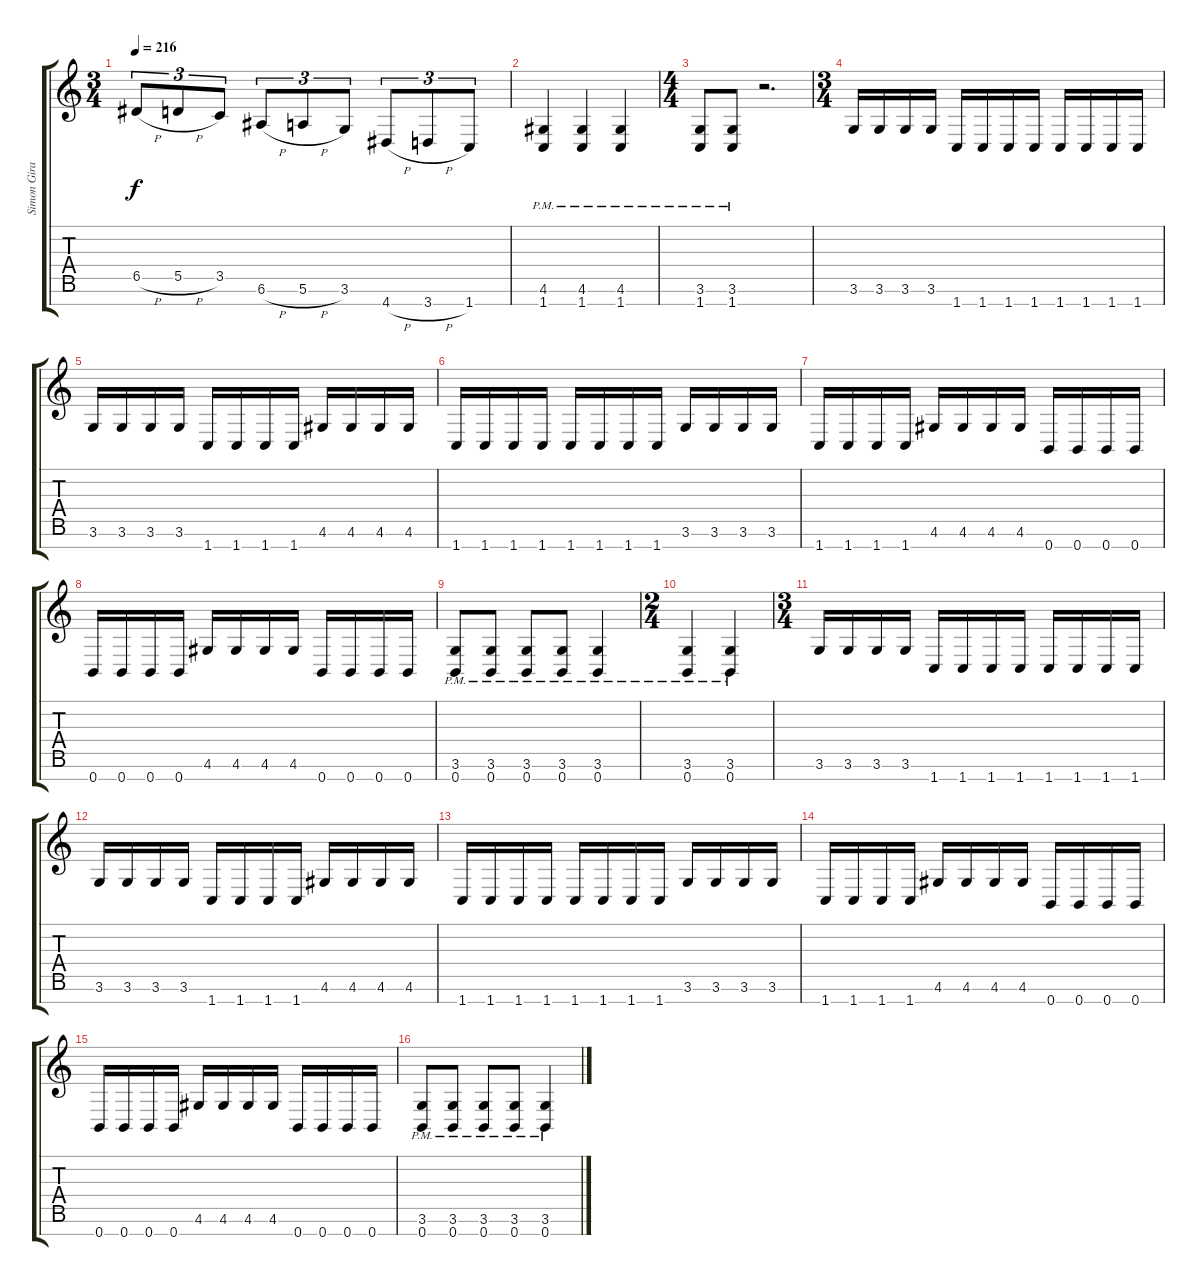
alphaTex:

\track ("Simon Girard" "Simon Gira") {instrument distortionguitar}
\staff {score tabs}
\tuning (E4 B3 G3 D3 A2 E2 B1) {hide}
\ts (3 4)
\tempo 216
\clef g2
\ks c
6.5{h}.8{tu (3 2) dy f} 5.5{h}.8{tu (3 2)} 3.5.8{tu (3 2)} 6.6{h}.8{tu (3 2)} 5.6{h}.8{tu (3 2)} 3.6.8{tu (3 2)} 4.7{h}.8{tu (3 2)} 3.7{h}.8{tu (3 2)} 1.7.8{tu (3 2)} |
(4.6{pm} 1.7{pm}).4 (4.6{pm} 1.7{pm}).4 (4.6{pm} 1.7{pm}).4 |
\ts (4 4)
(3.6{pm} 1.7{pm}).8 (3.6{pm} 1.7{pm}).8 r.2{d} |
\ts (3 4)
3.6.16 3.6.16 3.6.16 3.6.16 1.7.16 1.7.16 1.7.16 1.7.16 1.7.16 1.7.16 1.7.16 1.7.16 |
3.6.16 3.6.16 3.6.16 3.6.16 1.7.16 1.7.16 1.7.16 1.7.16 4.6.16 4.6.16 4.6.16 4.6.16 |
1.7.16 1.7.16 1.7.16 1.7.16 1.7.16 1.7.16 1.7.16 1.7.16 3.6.16 3.6.16 3.6.16 3.6.16 |
1.7.16 1.7.16 1.7.16 1.7.16 4.6.16 4.6.16 4.6.16 4.6.16 0.7.16 0.7.16 0.7.16 0.7.16 |
0.7.16 0.7.16 0.7.16 0.7.16 4.6.16 4.6.16 4.6.16 4.6.16 0.7.16 0.7.16 0.7.16 0.7.16 |
(3.6{pm} 0.7{pm}).8 (3.6{pm} 0.7{pm}).8 (3.6{pm} 0.7{pm}).8 (3.6{pm} 0.7{pm}).8 (3.6{pm} 0.7{pm}).4 |
\ts (2 4)
(3.6{pm} 0.7{pm}).4 (3.6{pm} 0.7{pm}).4 |
\ts (3 4)
3.6.16 3.6.16 3.6.16 3.6.16 1.7.16 1.7.16 1.7.16 1.7.16 1.7.16 1.7.16 1.7.16 1.7.16 |
3.6.16 3.6.16 3.6.16 3.6.16 1.7.16 1.7.16 1.7.16 1.7.16 4.6.16 4.6.16 4.6.16 4.6.16 |
1.7.16 1.7.16 1.7.16 1.7.16 1.7.16 1.7.16 1.7.16 1.7.16 3.6.16 3.6.16 3.6.16 3.6.16 |
1.7.16 1.7.16 1.7.16 1.7.16 4.6.16 4.6.16 4.6.16 4.6.16 0.7.16 0.7.16 0.7.16 0.7.16 |
0.7.16 0.7.16 0.7.16 0.7.16 4.6.16 4.6.16 4.6.16 4.6.16 0.7.16 0.7.16 0.7.16 0.7.16 |
(3.6{pm} 0.7{pm}).8 (3.6{pm} 0.7{pm}).8 (3.6{pm} 0.7{pm}).8 (3.6{pm} 0.7{pm}).8 (3.6{pm} 0.7{pm}).4
